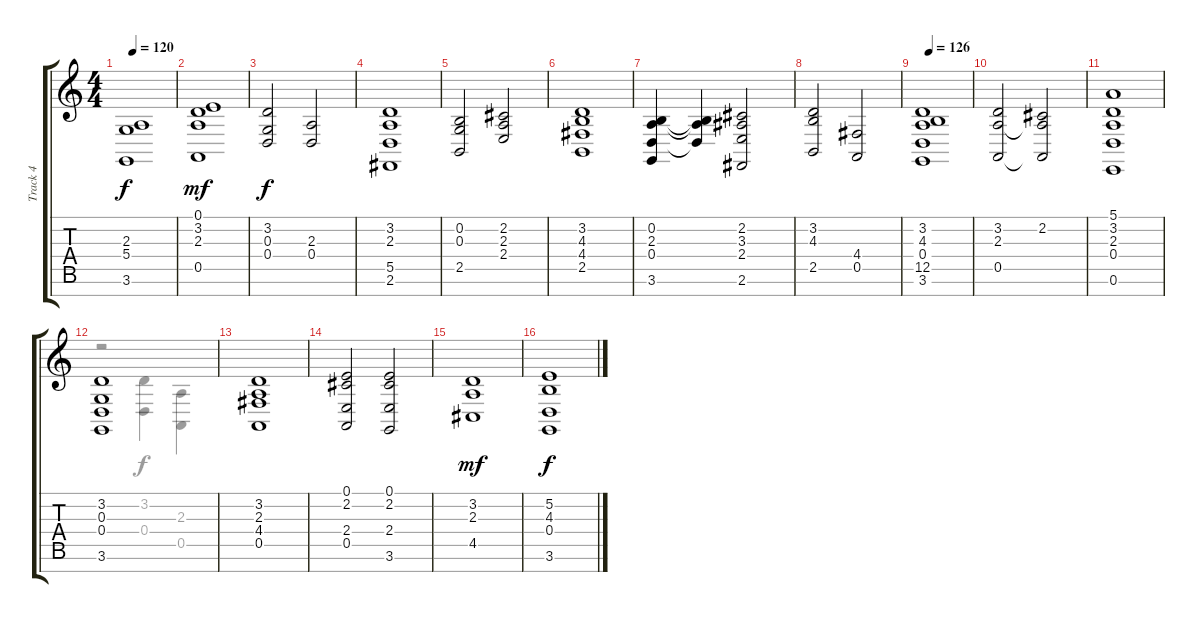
\track ("Track 4" "Track 4") {instrument frenchhorn}
\staff {score tabs}
\tuning (E4 B3 G3 D3 A2 E2 B1) {hide}
\voice
\ts (4 4)
\tempo 120
\clef g2
\ks c
(2.3 5.4 3.6).1{dy f} |
(0.1 3.2 2.3 0.5).1{dy mf} |
(3.2 0.3 0.4).2{dy f} (2.3 0.4).2 |
(3.2 2.3 5.5 2.6).1 |
(0.2 0.3 2.5).2 (2.2 2.3 2.4).2 |
(3.2 4.3 4.4 2.5).1 |
(0.2 2.3 0.4 3.6).4 (0.2{t} 2.3{t} 0.4{t}).4 (2.2 3.3 2.4 2.6).2 |
(3.2 4.3 2.5).2 (4.4 0.5).2 |
\tempo 126
(3.2 4.3 0.4 12.5 3.6).1 |
(3.2 2.3 0.5).2 (2.2 2.3{t} 0.5{t}).2 |
(5.1 3.2 2.3 0.4 0.6).1 |
(3.2 0.3 0.4 3.6).1 |
(3.2 2.3 4.4 0.5).1 |
(0.1 2.2 2.4 0.5).2 (0.1 2.2 2.4 3.6).2 |
(3.2 2.3 4.5).1{dy mf} |
(5.2 4.3 0.4 3.6).1{dy f}
\voice
\clef g2
\ottava regular
\simile none
\ks c
|
|
|
|
|
|
|
|
|
|
|
r.2 (3.2 0.4).4 (2.3 0.5).4 |
|
|
|
